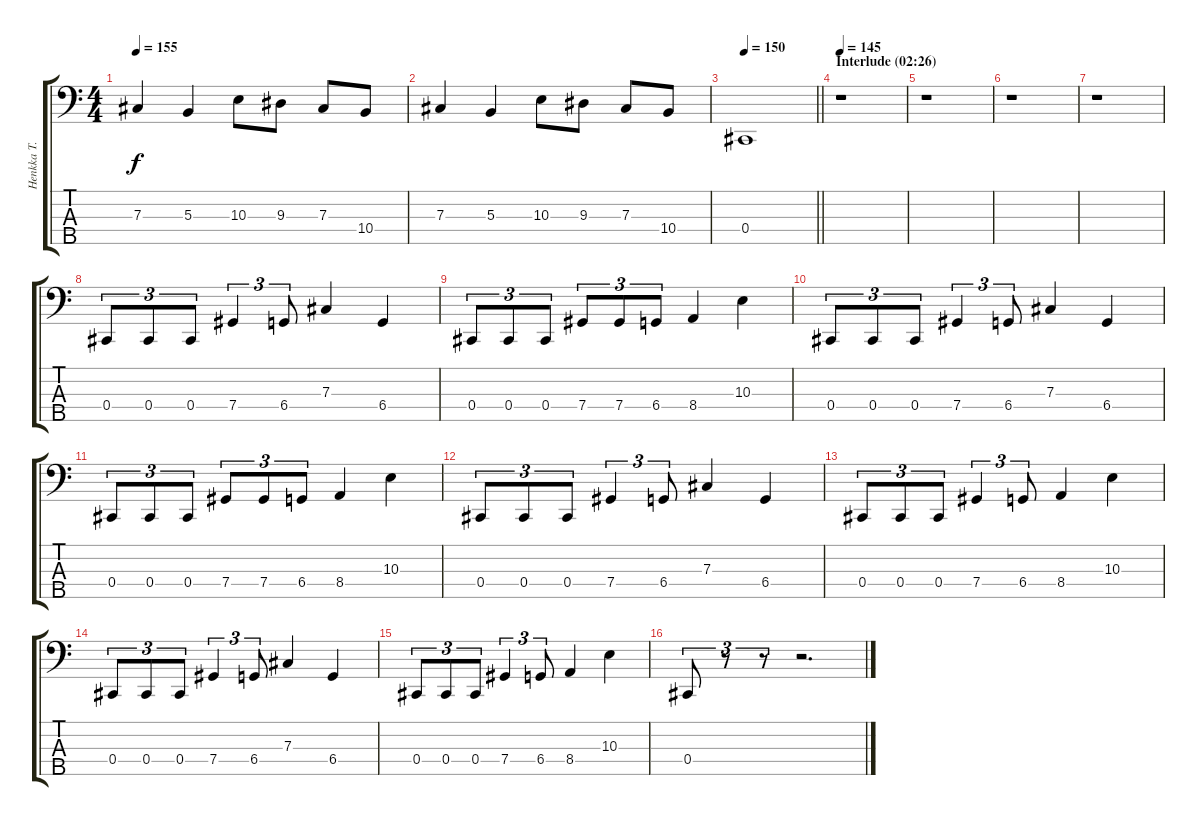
\track ("Henkka T. Blacksmith" "Henkka T. ") {instrument electricbasspick}
\staff {score tabs}
\tuning (E2 B1 Gb1 Db1 Ab0) {hide}
\ts (4 4)
\tempo 155
\clef f4
\ks c
7.3.4{dy f} 5.3.4 10.3.8 9.3.8 7.3.8 10.4.8 |
7.3.4 5.3.4 10.3.8 9.3.8 7.3.8 10.4.8 |
\tempo 150
\barLineRight lightlight
0.4.1 |
\section ("" "Interlude (02:26)")
\tempo 145
r.1 |
r.1 |
r.1 |
r.1 |
0.4.8{tu (3 2)} 0.4.8{tu (3 2)} 0.4.8{tu (3 2)} 7.4.4{tu (3 2)} 6.4.8{tu (3 2)} 7.3.4 6.4.4 |
0.4.8{tu (3 2)} 0.4.8{tu (3 2)} 0.4.8{tu (3 2)} 7.4.8{tu (3 2)} 7.4.8{tu (3 2)} 6.4.8{tu (3 2)} 8.4.4 10.3.4 |
0.4.8{tu (3 2)} 0.4.8{tu (3 2)} 0.4.8{tu (3 2)} 7.4.4{tu (3 2)} 6.4.8{tu (3 2)} 7.3.4 6.4.4 |
0.4.8{tu (3 2)} 0.4.8{tu (3 2)} 0.4.8{tu (3 2)} 7.4.8{tu (3 2)} 7.4.8{tu (3 2)} 6.4.8{tu (3 2)} 8.4.4 10.3.4 |
0.4.8{tu (3 2)} 0.4.8{tu (3 2)} 0.4.8{tu (3 2)} 7.4.4{tu (3 2)} 6.4.8{tu (3 2)} 7.3.4 6.4.4 |
0.4.8{tu (3 2)} 0.4.8{tu (3 2)} 0.4.8{tu (3 2)} 7.4.4{tu (3 2)} 6.4.8{tu (3 2)} 8.4.4 10.3.4 |
0.4.8{tu (3 2)} 0.4.8{tu (3 2)} 0.4.8{tu (3 2)} 7.4.4{tu (3 2)} 6.4.8{tu (3 2)} 7.3.4 6.4.4 |
0.4.8{tu (3 2)} 0.4.8{tu (3 2)} 0.4.8{tu (3 2)} 7.4.4{tu (3 2)} 6.4.8{tu (3 2)} 8.4.4 10.3.4 |
0.4.8{tu (3 2)} r.8{tu (3 2)} r.8{tu (3 2)} r.2{d}
